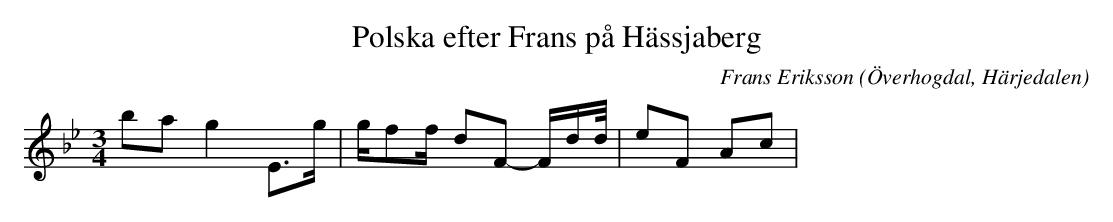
X:1
T:Polska efter Frans på Hässjaberg
O:Överhogdal, Härjedalen
M:3/4
C:Frans Eriksson
K:Bb
ba g2 E>g |g/ff/- dF- F/d/d//|eF Ac|
